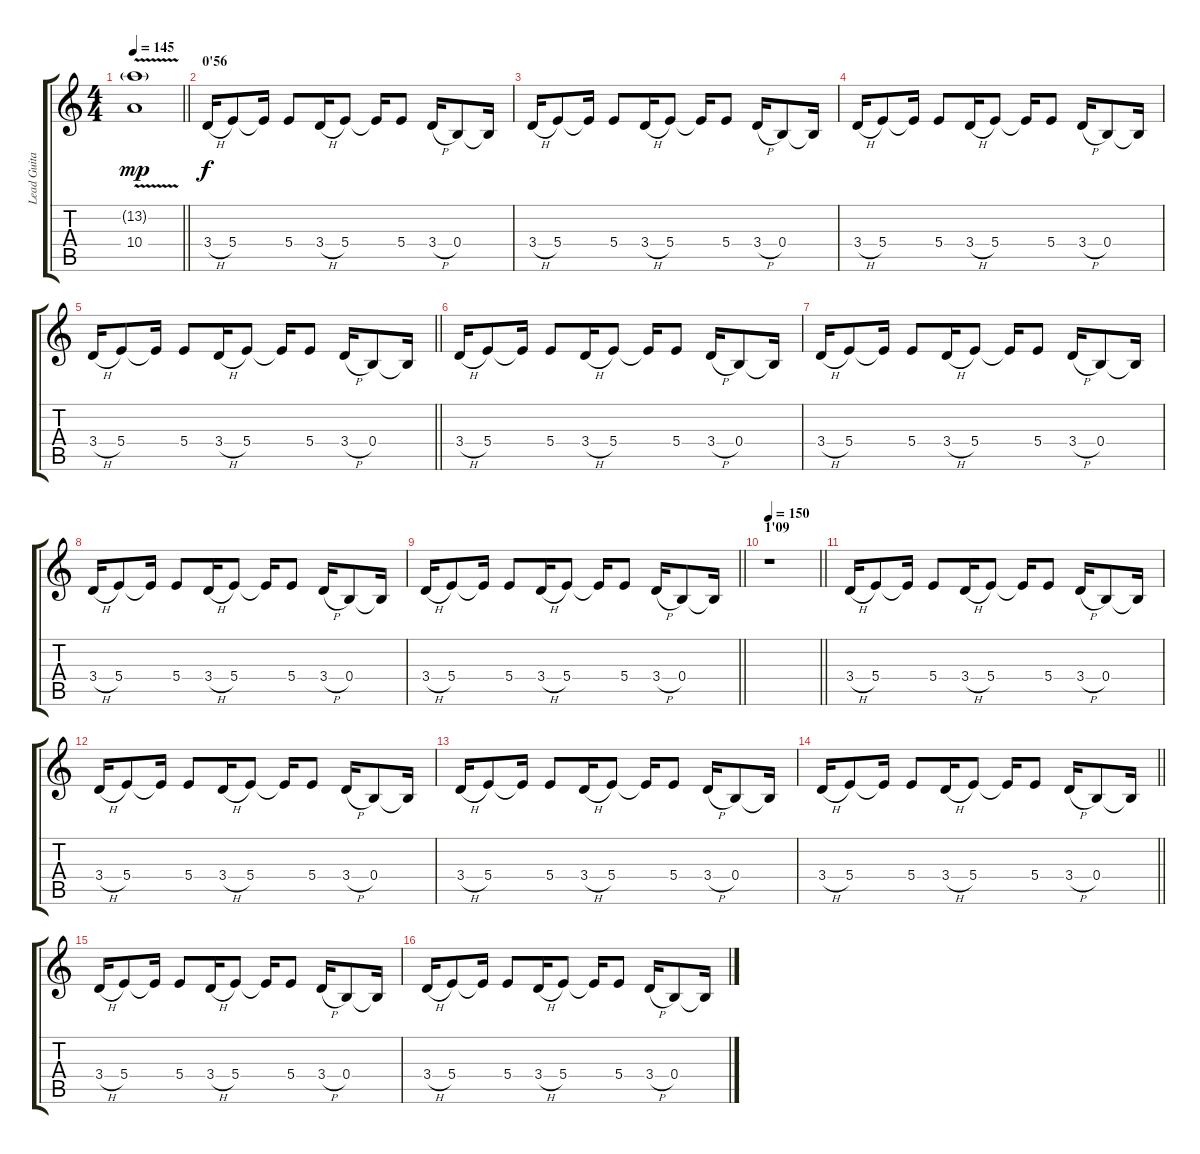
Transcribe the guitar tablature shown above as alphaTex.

\track ("Lead Guitar" "Lead Guita") {instrument overdrivenguitar}
\staff {score tabs}
\tuning (Db4 Ab3 E3 B2 Gb2 Db2) {hide}
\ts (4 4)
\tempo 145
\clef g2
\barLineRight lightlight
\ks c
(13.2{g} 10.4{v}).1{dy mp} |
\section ("" "0'56")
3.4{h}.16{dy f} 5.4.8 5.4{t}.16 5.4.8 3.4{h}.16 5.4.8 5.4{t}.16 5.4.8 3.4{h}.16 0.4.8 0.4{t}.16 |
3.4{h}.16 5.4.8 5.4{t}.16 5.4.8 3.4{h}.16 5.4.8 5.4{t}.16 5.4.8 3.4{h}.16 0.4.8 0.4{t}.16 |
3.4{h}.16 5.4.8 5.4{t}.16 5.4.8 3.4{h}.16 5.4.8 5.4{t}.16 5.4.8 3.4{h}.16 0.4.8 0.4{t}.16 |
\barLineRight lightlight
3.4{h}.16 5.4.8 5.4{t}.16 5.4.8 3.4{h}.16 5.4.8 5.4{t}.16 5.4.8 3.4{h}.16 0.4.8 0.4{t}.16 |
3.4{h}.16 5.4.8 5.4{t}.16 5.4.8 3.4{h}.16 5.4.8 5.4{t}.16 5.4.8 3.4{h}.16 0.4.8 0.4{t}.16 |
3.4{h}.16 5.4.8 5.4{t}.16 5.4.8 3.4{h}.16 5.4.8 5.4{t}.16 5.4.8 3.4{h}.16 0.4.8 0.4{t}.16 |
3.4{h}.16 5.4.8 5.4{t}.16 5.4.8 3.4{h}.16 5.4.8 5.4{t}.16 5.4.8 3.4{h}.16 0.4.8 0.4{t}.16 |
\barLineRight lightlight
3.4{h}.16 5.4.8 5.4{t}.16 5.4.8 3.4{h}.16 5.4.8 5.4{t}.16 5.4.8 3.4{h}.16 0.4.8 0.4{t}.16 |
\section ("" "1'09")
\tempo 150
\barLineRight lightlight
r.1 |
3.4{h}.16 5.4.8 5.4{t}.16 5.4.8 3.4{h}.16 5.4.8 5.4{t}.16 5.4.8 3.4{h}.16 0.4.8 0.4{t}.16 |
3.4{h}.16 5.4.8 5.4{t}.16 5.4.8 3.4{h}.16 5.4.8 5.4{t}.16 5.4.8 3.4{h}.16 0.4.8 0.4{t}.16 |
3.4{h}.16 5.4.8 5.4{t}.16 5.4.8 3.4{h}.16 5.4.8 5.4{t}.16 5.4.8 3.4{h}.16 0.4.8 0.4{t}.16 |
\barLineRight lightlight
3.4{h}.16 5.4.8 5.4{t}.16 5.4.8 3.4{h}.16 5.4.8 5.4{t}.16 5.4.8 3.4{h}.16 0.4.8 0.4{t}.16 |
3.4{h}.16 5.4.8 5.4{t}.16 5.4.8 3.4{h}.16 5.4.8 5.4{t}.16 5.4.8 3.4{h}.16 0.4.8 0.4{t}.16 |
3.4{h}.16 5.4.8 5.4{t}.16 5.4.8 3.4{h}.16 5.4.8 5.4{t}.16 5.4.8 3.4{h}.16 0.4.8 0.4{t}.16
